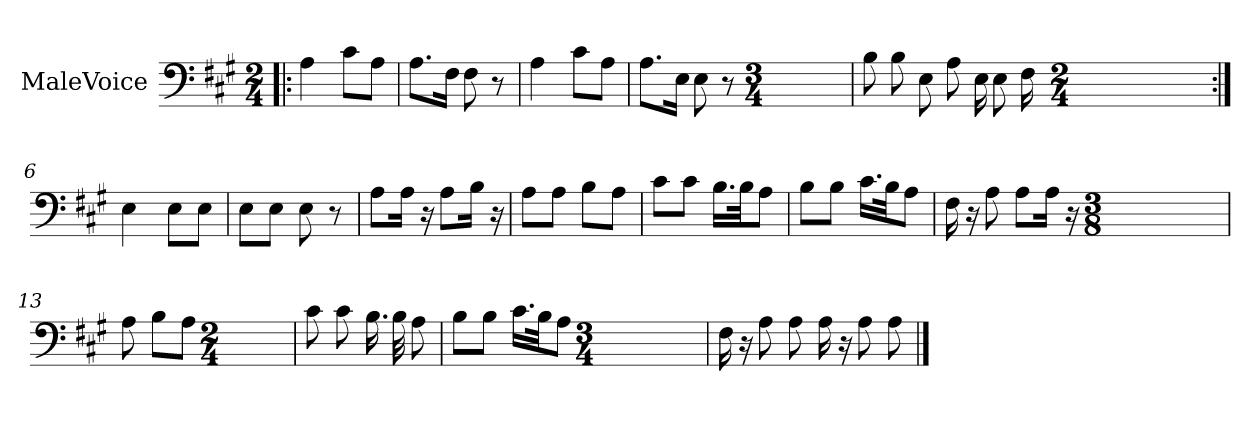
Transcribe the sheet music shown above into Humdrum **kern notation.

**kern
*part1
*staff1
*I"MaleVoice
*clefF4
*k[f#c#g#]
*M2/4
*MM76
=1!|:
4A
8c#\L
8A\J
=2
8.A\L
16F#\Jk
8F#
8r
=3
4A
8c#\L
8A\J
=4
8.A\L
16E\Jk
8E
8r
*M3/4
=5
8B
8B
8E
8A
16E
8E
16F#
*M2/4
=6:|!
4E
8E\L
8E\J
=7
8E\L
8E\J
8E
8r
=8
8A\L
16A\Jk
16r
8A\L
16B\Jk
16r
=9
8A\L
8A\J
8B\L
8A\J
=10
8c#\L
8c#\J
16.B\LL
32B\Jk
8A\J
=11
8B\L
8B\J
16.c#\LL
32B\Jk
8A\J
=12
16F#
16r
8A
8A\L
16A\Jk
16r
*M3/8
=13
8A
8B\L
8A\J
*M2/4
=14
8c#
8c#
16.B
32B
8A
=15
8B\L
8B\J
16.c#\LL
32B\Jk
8A\J
*M3/4
=16
16F#
16r
8A
8A
16A
16r
8A
8A
==
*-
